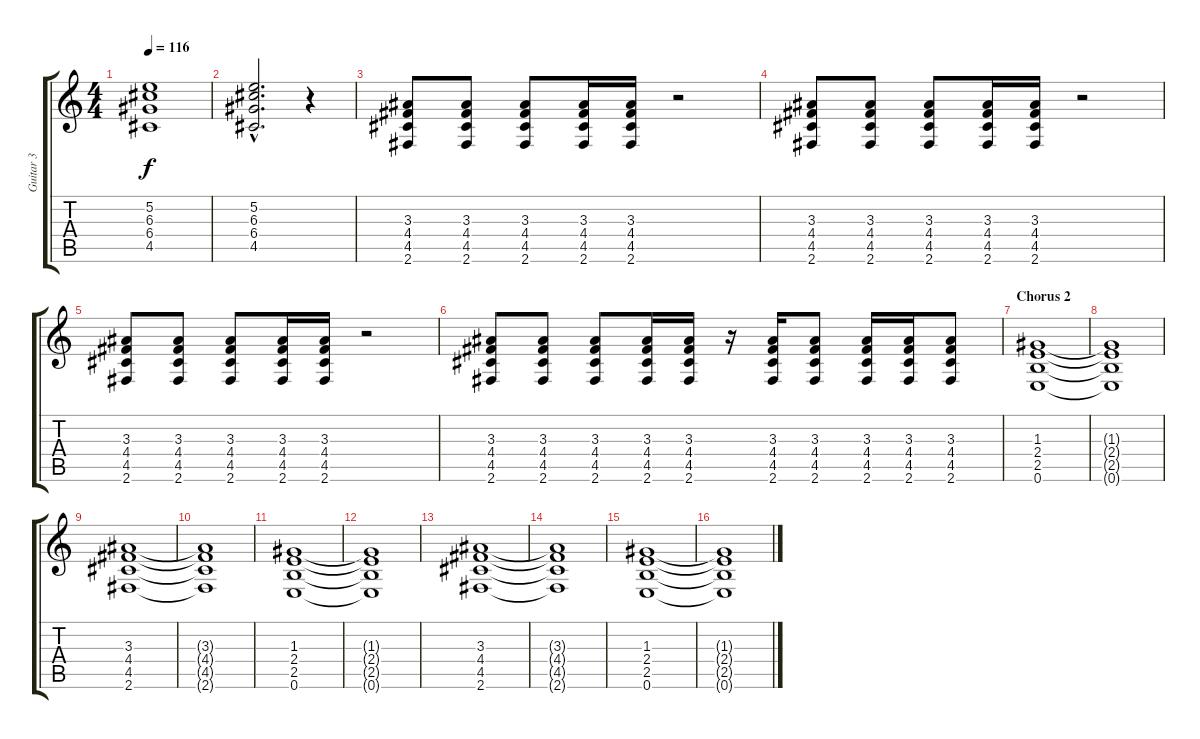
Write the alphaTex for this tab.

\track ("Guitar 3" "Guitar 3") {instrument distortionguitar}
\staff {score tabs}
\tuning (E4 B3 G3 D3 A2 E2) {hide}
\ts (4 4)
\tempo 116
\clef g2
\ks c
(5.2 6.3 6.4 4.5).1{dy f} |
(5.2{hac} 6.3{hac} 6.4{hac} 4.5{hac}).2{d} r.4 |
(3.3 4.4 4.5 2.6).8 (3.3 4.4 4.5 2.6).8 (3.3 4.4 4.5 2.6).8 (3.3 4.4 4.5 2.6).16 (3.3 4.4 4.5 2.6).16 r.2 |
(3.3 4.4 4.5 2.6).8 (3.3 4.4 4.5 2.6).8 (3.3 4.4 4.5 2.6).8 (3.3 4.4 4.5 2.6).16 (3.3 4.4 4.5 2.6).16 r.2 |
(3.3 4.4 4.5 2.6).8 (3.3 4.4 4.5 2.6).8 (3.3 4.4 4.5 2.6).8 (3.3 4.4 4.5 2.6).16 (3.3 4.4 4.5 2.6).16 r.2 |
(3.3 4.4 4.5 2.6).8 (3.3 4.4 4.5 2.6).8 (3.3 4.4 4.5 2.6).8 (3.3 4.4 4.5 2.6).16 (3.3 4.4 4.5 2.6).16 r.16 (3.3 4.4 4.5 2.6).16 (3.3 4.4 4.5 2.6).8 (3.3 4.4 4.5 2.6).16 (3.3 4.4 4.5 2.6).16 (3.3 4.4 4.5 2.6).8 |
\section ("" "Chorus 2")
(1.3 2.4 2.5 0.6).1 |
(1.3{t} 2.4{t} 2.5{t} 0.6{t}).1 |
(3.3 4.4 4.5 2.6).1 |
(3.3{t} 4.4{t} 4.5{t} 2.6{t}).1 |
(1.3 2.4 2.5 0.6).1 |
(1.3{t} 2.4{t} 2.5{t} 0.6{t}).1 |
(3.3 4.4 4.5 2.6).1 |
(3.3{t} 4.4{t} 4.5{t} 2.6{t}).1 |
(1.3 2.4 2.5 0.6).1 |
(1.3{t} 2.4{t} 2.5{t} 0.6{t}).1
